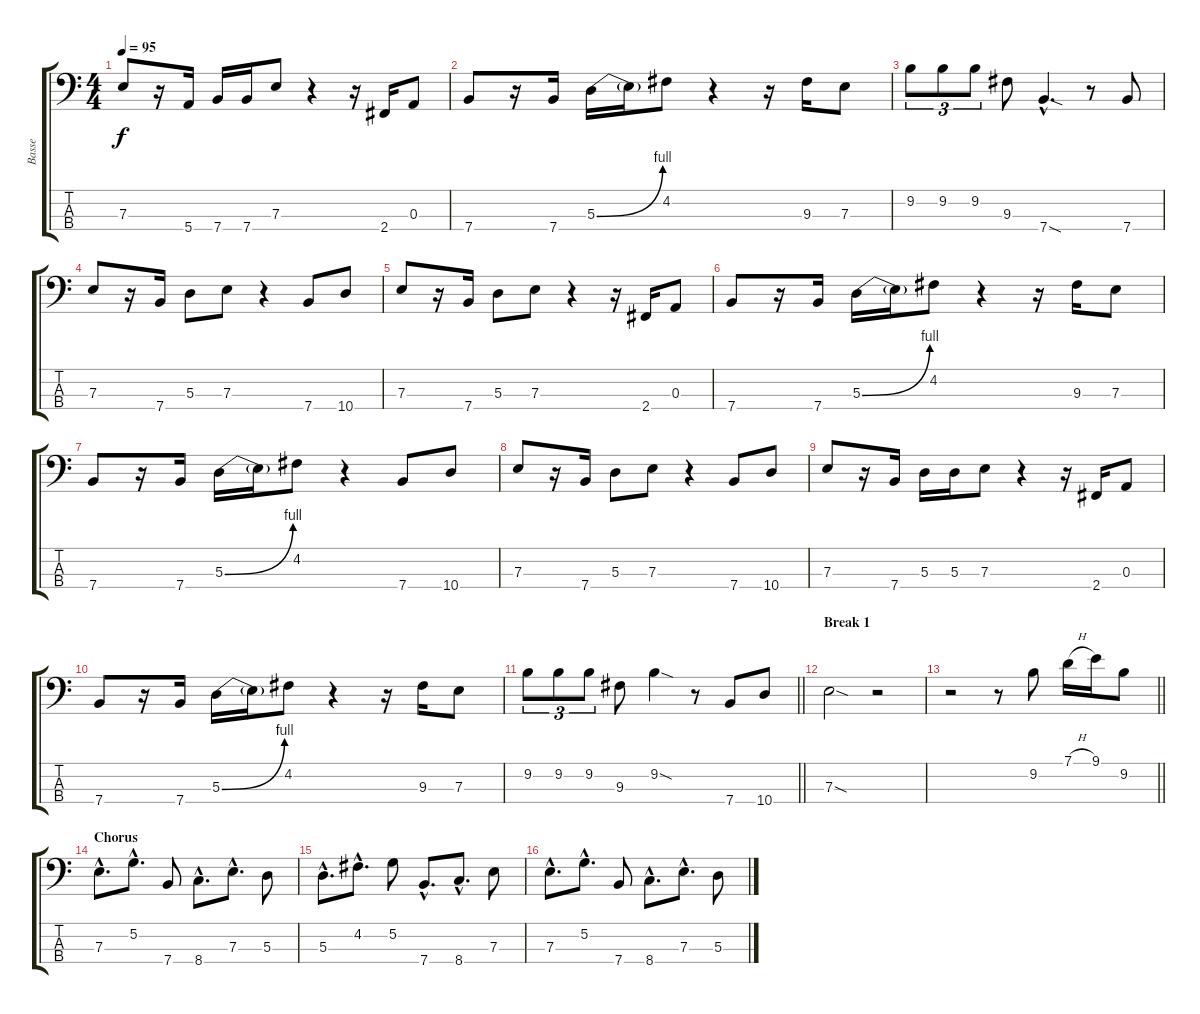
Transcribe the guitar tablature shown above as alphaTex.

\track ("Basse" "Basse") {instrument electricbassfinger}
\staff {score tabs}
\tuning (G2 D2 A1 E1) {hide}
\ts (4 4)
\tempo 95
\clef f4
\ks c
7.3.8{dy f} r.16 5.4.16 7.4.16 7.4.16 7.3.8 r.4 r.16 2.4.16 0.3.8 |
7.4.8 r.16 7.4.16 5.3{be (bend 0 0 60 4)}.16 5.3{t}.16 4.2.8 r.4 r.16 9.3.16 7.3.8 |
9.2.8{tu (3 2)} 9.2.8{tu (3 2)} 9.2.8{tu (3 2)} 9.3.8 7.4{sod hac}.4{d} r.8 7.4.8 |
7.3.8 r.16 7.4.16 5.3.8 7.3.8 r.4 7.4.8 10.4.8 |
7.3.8 r.16 7.4.16 5.3.8 7.3.8 r.4 r.16 2.4.16 0.3.8 |
7.4.8 r.16 7.4.16 5.3{be (bend 0 0 60 4)}.16 5.3{t}.16 4.2.8 r.4 r.16 9.3.16 7.3.8 |
7.4.8 r.16 7.4.16 5.3{be (bend 0 0 60 4)}.16 5.3{t}.16 4.2.8 r.4 7.4.8 10.4.8 |
7.3.8 r.16 7.4.16 5.3.8 7.3.8 r.4 7.4.8 10.4.8 |
7.3.8 r.16 7.4.16 5.3.16 5.3.16 7.3.8 r.4 r.16 2.4.16 0.3.8 |
7.4.8 r.16 7.4.16 5.3{be (bend 0 0 60 4)}.16 5.3{t}.16 4.2.8 r.4 r.16 9.3.16 7.3.8 |
\barLineRight lightlight
9.2.8{tu (3 2)} 9.2.8{tu (3 2)} 9.2.8{tu (3 2)} 9.3.8 9.2{sod}.4 r.8 7.4.8 10.4.8 |
\section ("" "Break 1")
7.3{sod}.2 r.2 |
\barLineRight lightlight
r.2 r.8 9.2.8 7.1{h}.16 9.1.16 9.2.8 |
\section ("" "Chorus")
7.3{hac}.8{d} 5.2{hac}.8{d} 7.4.8 8.4{hac}.8{d} 7.3{hac}.8{d} 5.3.8 |
5.3{hac}.8{d} 4.2{hac}.8{d} 5.2.8 7.4{hac}.8{d} 8.4{hac}.8{d} 7.3.8 |
7.3{hac}.8{d} 5.2{hac}.8{d} 7.4.8 8.4{hac}.8{d} 7.3{hac}.8{d} 5.3.8
